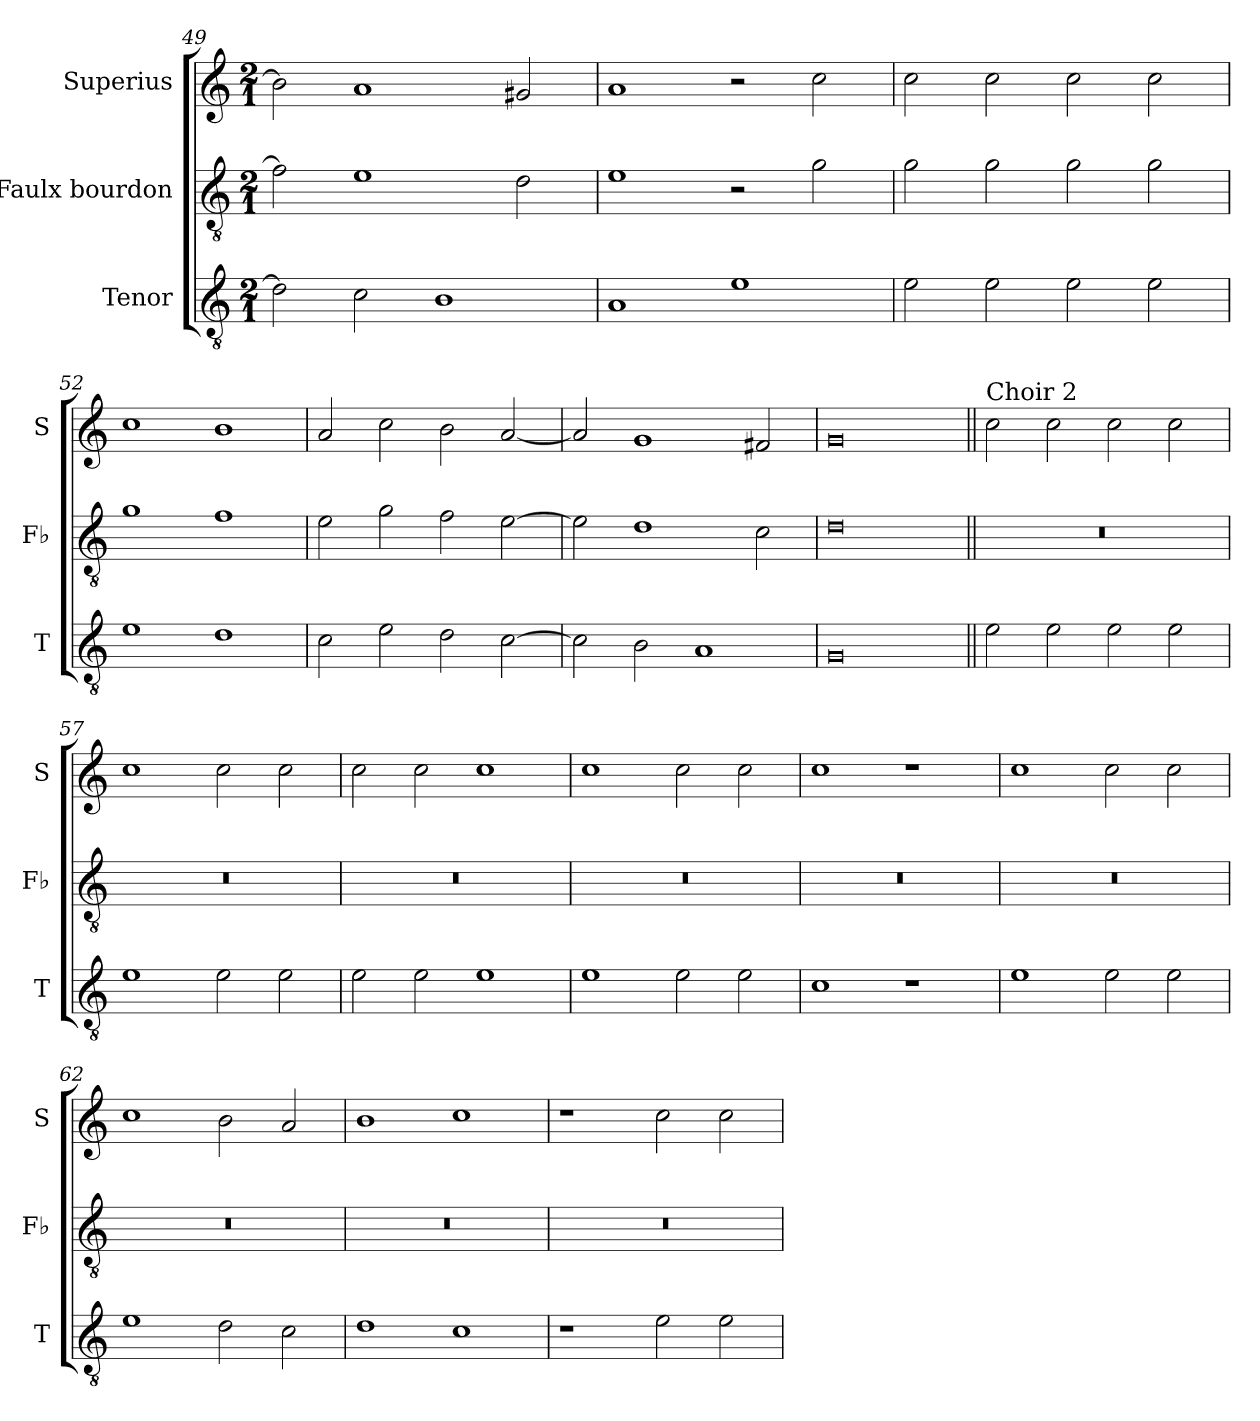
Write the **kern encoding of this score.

**kern	**kern	**kern
*part3	*part2	*part1
*staff3	*staff2	*staff1
*I"Tenor	*I"Faulx bourdon	*I"Superius
*I'T	*I'Fb	*I'S
*clefGv2	*clefGv2	*clefG2
*k[]	*k[]	*k[]
*M2/1	*M2/1	*M2/1
=49	=49	=49
2d\]	2f\]	2b\]
2c\	1e	1a
1B	.	.
.	2d\	2g#X/
=50	=50	=50
1A	1e	1a
1e	2r	2r
.	2g\	2cc\
=51	=51	=51
2e\	2g\	2cc\
2e\	2g\	2cc\
2e\	2g\	2cc\
2e\	2g\	2cc\
=52	=52	=52
1e	1g	1cc
1d	1f	1b
=53	=53	=53
2c\	2e\	2a/
2e\	2g\	2cc\
2d\	2f\	2b\
[2c\	[2e\	[2a/
=54	=54	=54
2c\]	2e\]	2a/]
2B\	1d	1g
1A	.	.
.	2c\	2f#X/
=55	=55	=55
0G	0d	0g
=56||	=56||	=56||
!	!	!LO:TX:a:t=Choir 2
2e\	0r	2cc\
2e\	.	2cc\
2e\	.	2cc\
2e\	.	2cc\
=57	=57	=57
1e	0r	1cc
2e\	.	2cc\
2e\	.	2cc\
=58	=58	=58
2e\	0r	2cc\
2e\	.	2cc\
1e	.	1cc
=59	=59	=59
1e	0r	1cc
2e\	.	2cc\
2e\	.	2cc\
=60	=60	=60
1c	0r	1cc
1r	.	1r
=61	=61	=61
1e	0r	1cc
2e\	.	2cc\
2e\	.	2cc\
=62	=62	=62
1e	0r	1cc
2d\	.	2b\
2c\	.	2a/
=63	=63	=63
1d	0r	1b
1c	.	1cc
=64	=64	=64
1r	0r	1r
2e\	.	2cc\
2e\	.	2cc\
=	=	=
*-	*-	*-
